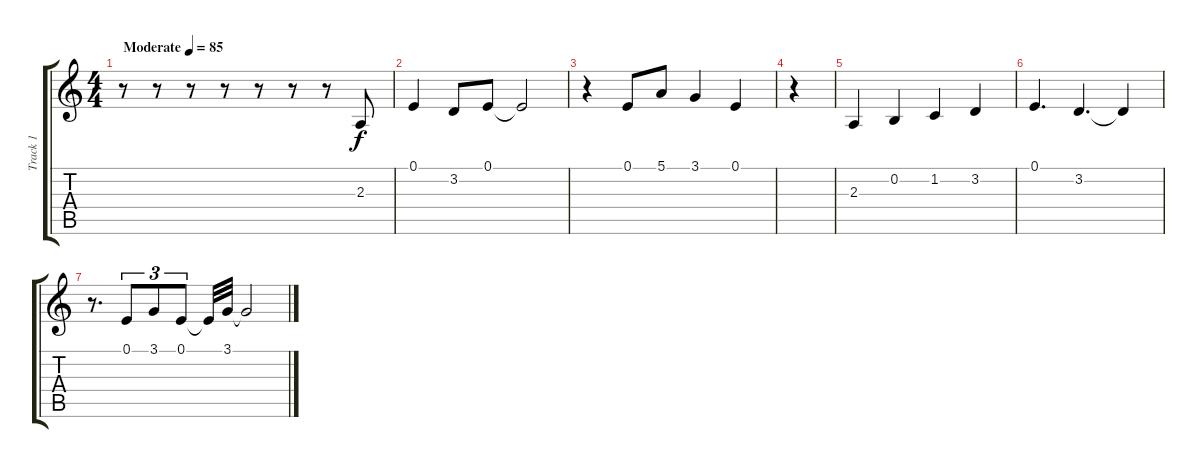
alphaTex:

\track ("Track 1" "Track 1") {instrument lead6voice}
\staff {score tabs}
\tuning (E4 B3 G3 D3 A2 E2) {hide}
\ts (4 4)
\tempo (85 "Moderate")
\clef g2
\ks c
r.8{dy f instrument lead6voice} r.8 r.8 r.8 r.8 r.8 r.8 2.3.8 |
0.1.4 3.2.8 0.1.8 0.1{t}.2 |
r.4 0.1.8 5.1.8 3.1.4 0.1.4 |
r.4 |
2.3.4 0.2.4 1.2.4 3.2.4 |
0.1.4{d} 3.2.4{d} 3.2{t}.4 |
r.8{d} 0.1.8{tu (3 2)} 3.1.8{tu (3 2)} 0.1.8{tu (3 2)} 0.1{t}.32 3.1.32 3.1{t}.2
